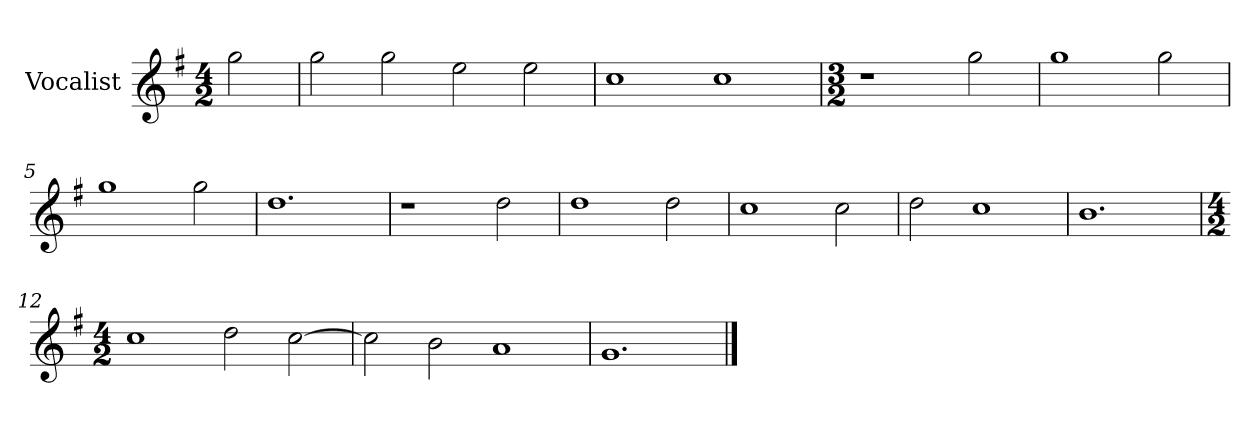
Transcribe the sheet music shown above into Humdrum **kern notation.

**kern
*part1
*staff1
*I"Vocalist
*k[f#]
*G:
*M4/2
=
2gg
=1
2gg
2gg
2ee
2ee
=2
1cc
1cc
=3
*M3/2
1r
2gg
=4
1gg
2gg
=5
1gg
2gg
=6
1.dd
=7
1r
2dd
=8
1dd
2dd
=9
1cc
2cc
=10
2dd
1cc
=11
1.b
=12
*M4/2
1cc
2dd
[2cc
=13
2cc]
2b
1a
=14
1.g
==
*-
